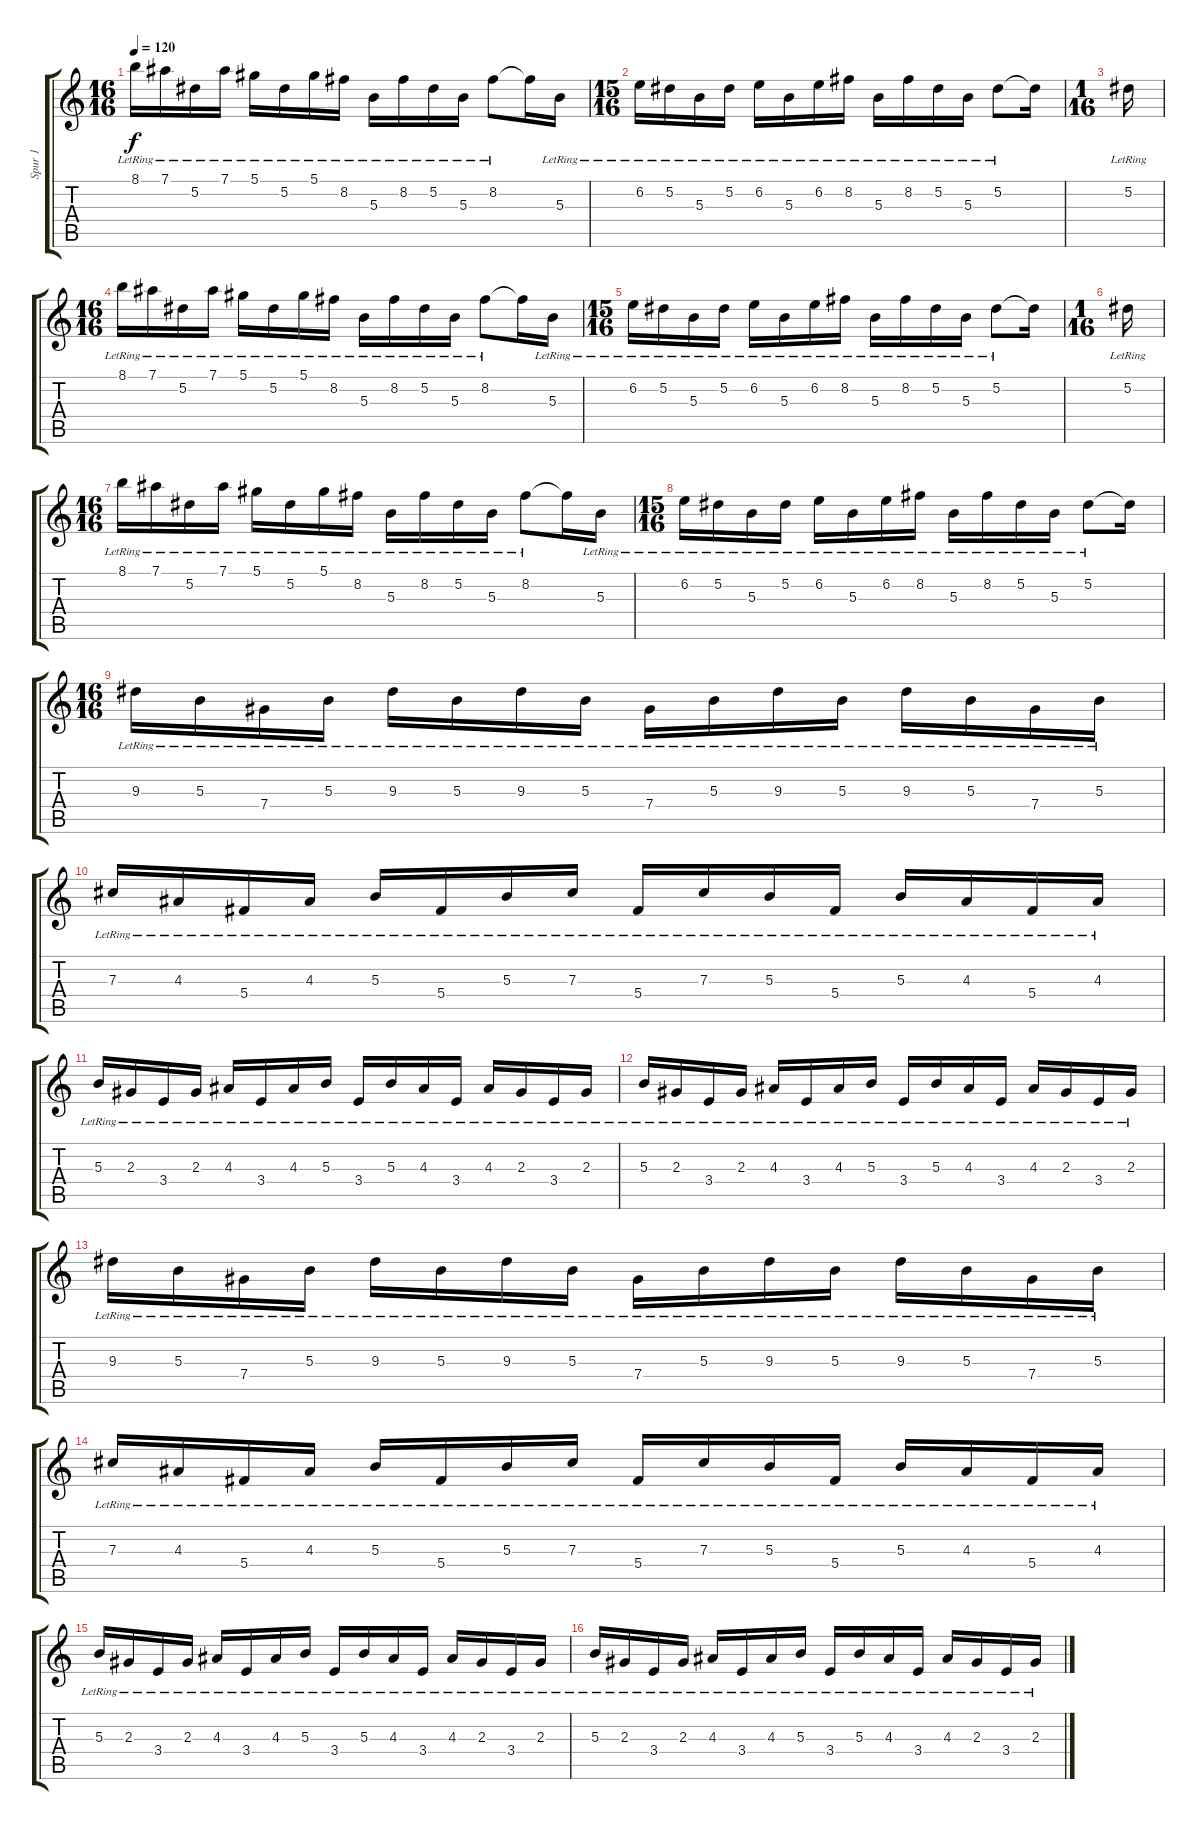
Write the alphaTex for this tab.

\track ("Spur 1" "Spur 1") {instrument acousticguitarsteel}
\staff {score tabs}
\tuning (Eb4 Bb3 Gb3 Db3 Ab2 Eb2) {hide}
\ts (16 16)
\tempo 120
\clef g2
\ks c
8.1{lr}.16{dy f} 7.1{lr}.16 5.2{lr}.16 7.1{lr}.16 5.1{lr}.16 5.2{lr}.16 5.1{lr}.16 8.2{lr}.16 5.3{lr}.16 8.2{lr}.16 5.2{lr}.16 5.3{lr}.16 8.2{lr}.8 8.2{t}.16 5.3{lr}.16 |
\ts (15 16)
6.2{lr}.16 5.2{lr}.16 5.3{lr}.16 5.2{lr}.16 6.2{lr}.16 5.3{lr}.16 6.2{lr}.16 8.2{lr}.16 5.3{lr}.16 8.2{lr}.16 5.2{lr}.16 5.3{lr}.16 5.2{lr}.8 5.2{t}.16 |
\ts (1 16)
5.2{lr}.16 |
\ts (16 16)
8.1{lr}.16 7.1{lr}.16 5.2{lr}.16 7.1{lr}.16 5.1{lr}.16 5.2{lr}.16 5.1{lr}.16 8.2{lr}.16 5.3{lr}.16 8.2{lr}.16 5.2{lr}.16 5.3{lr}.16 8.2{lr}.8 8.2{t}.16 5.3{lr}.16 |
\ts (15 16)
6.2{lr}.16 5.2{lr}.16 5.3{lr}.16 5.2{lr}.16 6.2{lr}.16 5.3{lr}.16 6.2{lr}.16 8.2{lr}.16 5.3{lr}.16 8.2{lr}.16 5.2{lr}.16 5.3{lr}.16 5.2{lr}.8 5.2{t}.16 |
\ts (1 16)
5.2{lr}.16 |
\ts (16 16)
8.1{lr}.16 7.1{lr}.16 5.2{lr}.16 7.1{lr}.16 5.1{lr}.16 5.2{lr}.16 5.1{lr}.16 8.2{lr}.16 5.3{lr}.16 8.2{lr}.16 5.2{lr}.16 5.3{lr}.16 8.2{lr}.8 8.2{t}.16 5.3{lr}.16 |
\ts (15 16)
6.2{lr}.16 5.2{lr}.16 5.3{lr}.16 5.2{lr}.16 6.2{lr}.16 5.3{lr}.16 6.2{lr}.16 8.2{lr}.16 5.3{lr}.16 8.2{lr}.16 5.2{lr}.16 5.3{lr}.16 5.2{lr}.8 5.2{t}.16 |
\ts (16 16)
9.3{lr}.16 5.3{lr}.16 7.4{lr}.16 5.3{lr}.16 9.3{lr}.16 5.3{lr}.16 9.3{lr}.16 5.3{lr}.16 7.4{lr}.16 5.3{lr}.16 9.3{lr}.16 5.3{lr}.16 9.3{lr}.16 5.3{lr}.16 7.4{lr}.16 5.3{lr}.16 |
7.3{lr}.16 4.3{lr}.16 5.4{lr}.16 4.3{lr}.16 5.3{lr}.16 5.4{lr}.16 5.3{lr}.16 7.3{lr}.16 5.4{lr}.16 7.3{lr}.16 5.3{lr}.16 5.4{lr}.16 5.3{lr}.16 4.3{lr}.16 5.4{lr}.16 4.3{lr}.16 |
5.3{lr}.16 2.3{lr}.16 3.4{lr}.16 2.3{lr}.16 4.3{lr}.16 3.4{lr}.16 4.3{lr}.16 5.3{lr}.16 3.4{lr}.16 5.3{lr}.16 4.3{lr}.16 3.4{lr}.16 4.3{lr}.16 2.3{lr}.16 3.4{lr}.16 2.3{lr}.16 |
5.3{lr}.16 2.3{lr}.16 3.4{lr}.16 2.3{lr}.16 4.3{lr}.16 3.4{lr}.16 4.3{lr}.16 5.3{lr}.16 3.4{lr}.16 5.3{lr}.16 4.3{lr}.16 3.4{lr}.16 4.3{lr}.16 2.3{lr}.16 3.4{lr}.16 2.3{lr}.16 |
9.3{lr}.16 5.3{lr}.16 7.4{lr}.16 5.3{lr}.16 9.3{lr}.16 5.3{lr}.16 9.3{lr}.16 5.3{lr}.16 7.4{lr}.16 5.3{lr}.16 9.3{lr}.16 5.3{lr}.16 9.3{lr}.16 5.3{lr}.16 7.4{lr}.16 5.3{lr}.16 |
7.3{lr}.16 4.3{lr}.16 5.4{lr}.16 4.3{lr}.16 5.3{lr}.16 5.4{lr}.16 5.3{lr}.16 7.3{lr}.16 5.4{lr}.16 7.3{lr}.16 5.3{lr}.16 5.4{lr}.16 5.3{lr}.16 4.3{lr}.16 5.4{lr}.16 4.3{lr}.16 |
5.3{lr}.16 2.3{lr}.16 3.4{lr}.16 2.3{lr}.16 4.3{lr}.16 3.4{lr}.16 4.3{lr}.16 5.3{lr}.16 3.4{lr}.16 5.3{lr}.16 4.3{lr}.16 3.4{lr}.16 4.3{lr}.16 2.3{lr}.16 3.4{lr}.16 2.3{lr}.16 |
5.3{lr}.16 2.3{lr}.16 3.4{lr}.16 2.3{lr}.16 4.3{lr}.16 3.4{lr}.16 4.3{lr}.16 5.3{lr}.16 3.4{lr}.16 5.3{lr}.16 4.3{lr}.16 3.4{lr}.16 4.3{lr}.16 2.3{lr}.16 3.4{lr}.16 2.3{lr}.16
